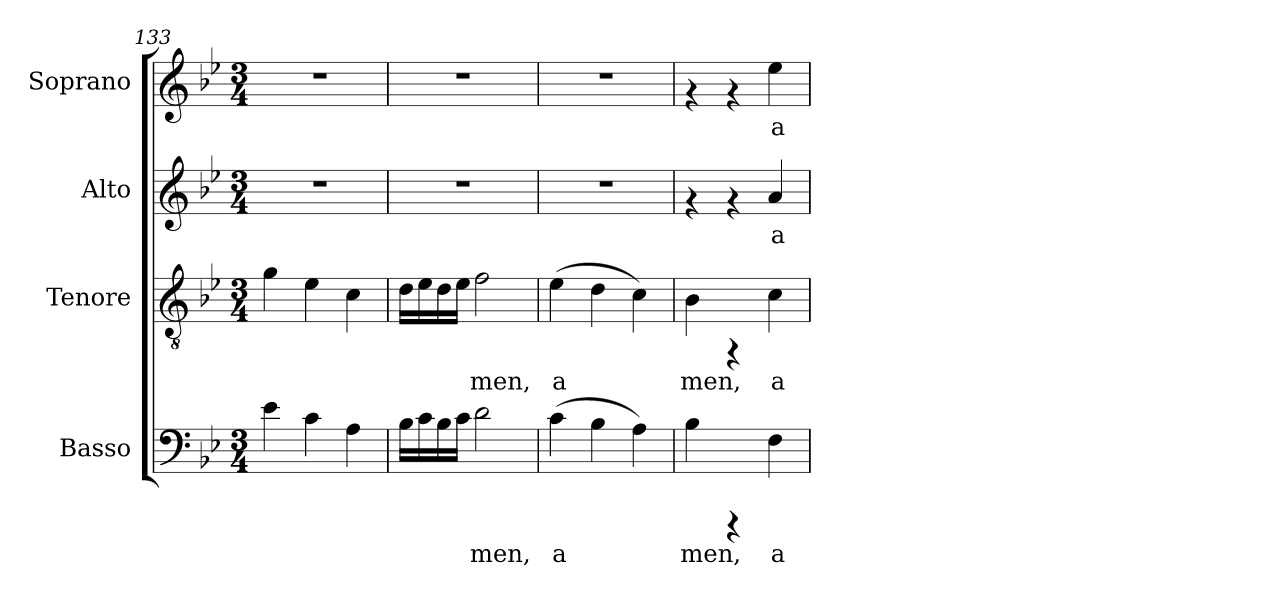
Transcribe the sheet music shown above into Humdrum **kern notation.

**kern	**text	**kern	**text	**kern	**text	**kern	**text
*part4	*part4	*part3	*part3	*part2	*part2	*part1	*part1
*staff4	*staff4	*staff3	*staff3	*staff2	*staff2	*staff1	*staff1
*I"Basso	*	*I"Tenore	*	*I"Alto	*	*I"Soprano	*
*I'B	*	*I'T	*	*I'A	*	*I'S	*
*clefF4	*	*clefGv2	*	*clefG2	*	*clefG2	*
*k[b-e-]	*	*k[b-e-]	*	*k[b-e-]	*	*k[b-e-]	*
*B-:	*	*B-:	*	*B-:	*	*B-:	*
*M3/4	*	*M3/4	*	*M3/4	*	*M3/4	*
=133	=133	=133	=133	=133	=133	=133	=133
!	!LO:LY:b:cj	!	!LO:LY:b:cj	!	!	!	!
4e-\	--	4g\	--	2.r	.	2.r	.
!	!LO:LY:b:cj	!	!LO:LY:b:cj	!	!	!	!
4c\	--	4e-\	--	.	.	.	.
!	!LO:LY:b:cj	!	!LO:LY:b:cj	!	!	!	!
4A\	--	4c\	--	.	.	.	.
=134	=134	=134	=134	=134	=134	=134	=134
!	!LO:LY:b:cj	!	!LO:LY:b:cj	!	!	!	!
16B-\L	--	16d\L	--	2.r	.	2.r	.
!	!LO:LY:b:cj	!	!LO:LY:b:cj	!	!	!	!
16c\	--	16e-\	--	.	.	.	.
!	!LO:LY:b:cj	!	!LO:LY:b:cj	!	!	!	!
16B-\	--	16d\	--	.	.	.	.
!	!LO:LY:b:cj	!	!LO:LY:b:cj	!	!	!	!
16c\J	--	16e-\J	--	.	.	.	.
!	!LO:LY:b:cj	!	!LO:LY:b:cj	!	!	!	!
2d\	-men,	2f\	-men,	.	.	.	.
!!LO:PB:g=z
=135	=135	=135	=135	=135	=135	=135	=135
!	!LO:LY:b:cj	!	!LO:LY:b:cj	!	!	!	!
(>4c\	a-	(>4e-\	a-	2.r	.	2.r	.
!	!LO:LY:b:cj	!	!LO:LY:b:cj	!	!	!	!
4B-\	--	4d\	--	.	.	.	.
!	!LO:LY:b:cj	!	!LO:LY:b:cj	!	!	!	!
4A\)	--	4c\)	--	.	.	.	.
=136	=136	=136	=136	=136	=136	=136	=136
!	!LO:LY:b:cj	!	!LO:LY:b:cj	!	!	!	!
4B-\	-men,	4B-\	-men,	4rf	.	4rf	.
4rCCC	.	4rFF	.	4rf	.	4rf	.
!	!LO:LY:b:cj	!	!LO:LY:b:cj	!	!LO:LY:b:cj	!	!LO:LY:b:cj
4F\	a	4c\	a	4a/	a-	4ee-\	a-
=	=	=	=	=	=	=	=
*-	*-	*-	*-	*-	*-	*-	*-
